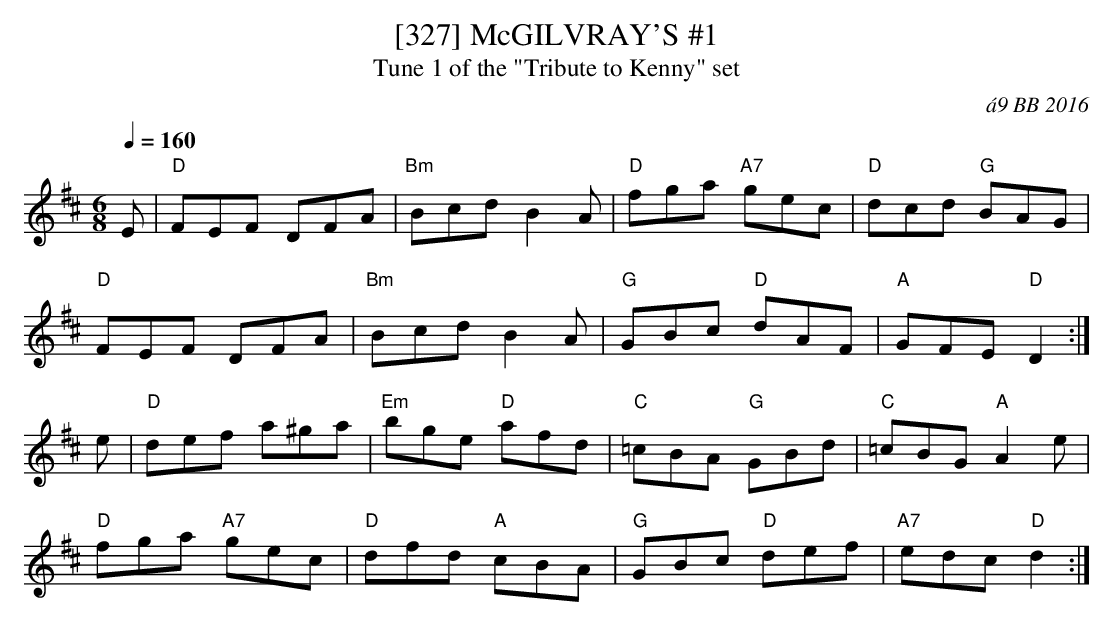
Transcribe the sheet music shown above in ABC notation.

X:1
T:[327] McGILVRAY'S #1
T:Tune 1 of the "Tribute to Kenny" set
C:\'a9 BB 2016
M:6/8
Q:1/4=160
K:D
E|"D"FEF DFA | "Bm" Bcd B2A|"D"fga "A7"gec|"D" dcd "G"BAG|
"D"FEF DFA| "Bm" Bcd B2A|"G" GBc "D" dAF| "A"GFE "D" D2:|
e|"D" def a^ga|"Em" bge "D" afd|"C"=cBA "G"GBd | "C"=cBG "A"A2e|
"D" fga "A7"gec| "D" dfd "A"cBA|"G"GBc "D" def|"A7" edc "D" d2 :|
